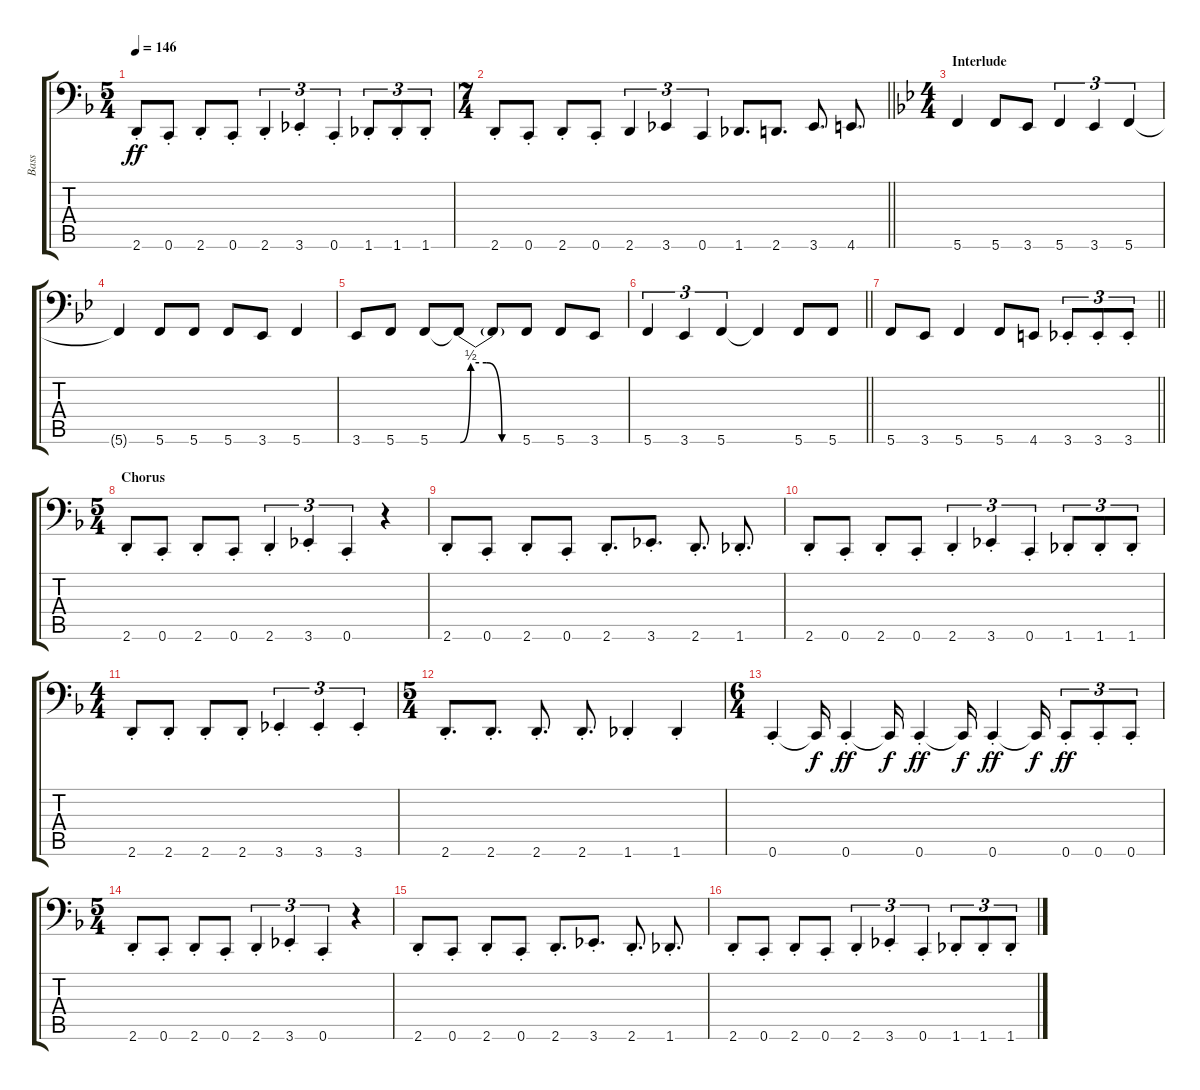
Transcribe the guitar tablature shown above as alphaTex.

\track ("Bass" "Bass") {instrument electricbassfinger}
\staff {score tabs}
\tuning (C3 G2 D2 A1 E1 C1) {hide}
\ts (5 4)
\tempo 146
\clef f4
\ks f
2.6{st}.8{dy ff} 0.6{st}.8 2.6{st}.8 0.6{st}.8 2.6{st}.4{tu (3 2)} 3.6{st}.4{tu (3 2)} 0.6{st}.4{tu (3 2)} 1.6{st}.8{tu (3 2)} 1.6{st}.8{tu (3 2)} 1.6{st}.8{tu (3 2)} |
\ts (7 4)
\barLineRight lightlight
2.6{st}.8 0.6{st}.8 2.6{st}.8 0.6{st}.8 2.6.4{tu (3 2)} 3.6.4{tu (3 2)} 0.6.4{tu (3 2)} 1.6.8{d} 2.6.8{d} 3.6.8{d} 4.6.8{d} |
\ts (4 4)
\section ("" "Interlude")
\ks bb
5.6.4 5.6.8 3.6.8 5.6.4{tu (3 2)} 3.6.4{tu (3 2)} 5.6.4{tu (3 2)} |
5.6{t}.4 5.6.8 5.6.8 5.6.8 3.6.8 5.6.4 |
3.6.8 5.6.8 5.6.8 5.6{be (custom 0 0 10 2 25 2 40 0 60 0) t}.8 5.6{t}.8 5.6.8 5.6.8 3.6.8 |
\barLineRight lightlight
5.6.4{tu (3 2)} 3.6.4{tu (3 2)} 5.6.4{tu (3 2)} 5.6{t}.4 5.6.8 5.6.8 |
\barLineRight lightlight
5.6.8 3.6.8 5.6.4 5.6.8 4.6.8 3.6{st}.8{tu (3 2)} 3.6{st}.8{tu (3 2)} 3.6{st}.8{tu (3 2)} |
\ts (5 4)
\section ("" "Chorus")
\ks f
2.6{st}.8 0.6{st}.8 2.6{st}.8 0.6{st}.8 2.6{st}.4{tu (3 2)} 3.6{st}.4{tu (3 2)} 0.6{st}.4{tu (3 2)} r.4 |
2.6{st}.8 0.6{st}.8 2.6{st}.8 0.6{st}.8 2.6{st}.8{d} 3.6{st}.8{d} 2.6{st}.8{d} 1.6{st}.8{d} |
2.6{st}.8 0.6{st}.8 2.6{st}.8 0.6{st}.8 2.6{st}.4{tu (3 2)} 3.6{st}.4{tu (3 2)} 0.6{st}.4{tu (3 2)} 1.6{st}.8{tu (3 2)} 1.6{st}.8{tu (3 2)} 1.6{st}.8{tu (3 2)} |
\ts (4 4)
2.6{st}.8 2.6{st}.8 2.6{st}.8 2.6{st}.8 3.6{st}.4{tu (3 2)} 3.6{st}.4{tu (3 2)} 3.6{st}.4{tu (3 2)} |
\ts (5 4)
2.6{st}.8{d} 2.6{st}.8{d} 2.6{st}.8{d} 2.6{st}.8{d} 1.6{st}.4 1.6{st}.4 |
\ts (6 4)
0.6{st}.4 0.6{t}.16{dy f} 0.6{st}.4{dy ff} 0.6{t}.16{dy f} 0.6{st}.4{dy ff} 0.6{t}.16{dy f} 0.6{st}.4{dy ff} 0.6{t}.16{dy f} 0.6{st}.8{tu (3 2) dy ff} 0.6{st}.8{tu (3 2)} 0.6{st}.8{tu (3 2)} |
\ts (5 4)
2.6{st}.8 0.6{st}.8 2.6{st}.8 0.6{st}.8 2.6{st}.4{tu (3 2)} 3.6{st}.4{tu (3 2)} 0.6{st}.4{tu (3 2)} r.4 |
2.6{st}.8 0.6{st}.8 2.6{st}.8 0.6{st}.8 2.6{st}.8{d} 3.6{st}.8{d} 2.6{st}.8{d} 1.6{st}.8{d} |
2.6{st}.8 0.6{st}.8 2.6{st}.8 0.6{st}.8 2.6{st}.4{tu (3 2)} 3.6{st}.4{tu (3 2)} 0.6{st}.4{tu (3 2)} 1.6{st}.8{tu (3 2)} 1.6{st}.8{tu (3 2)} 1.6{st}.8{tu (3 2)}
